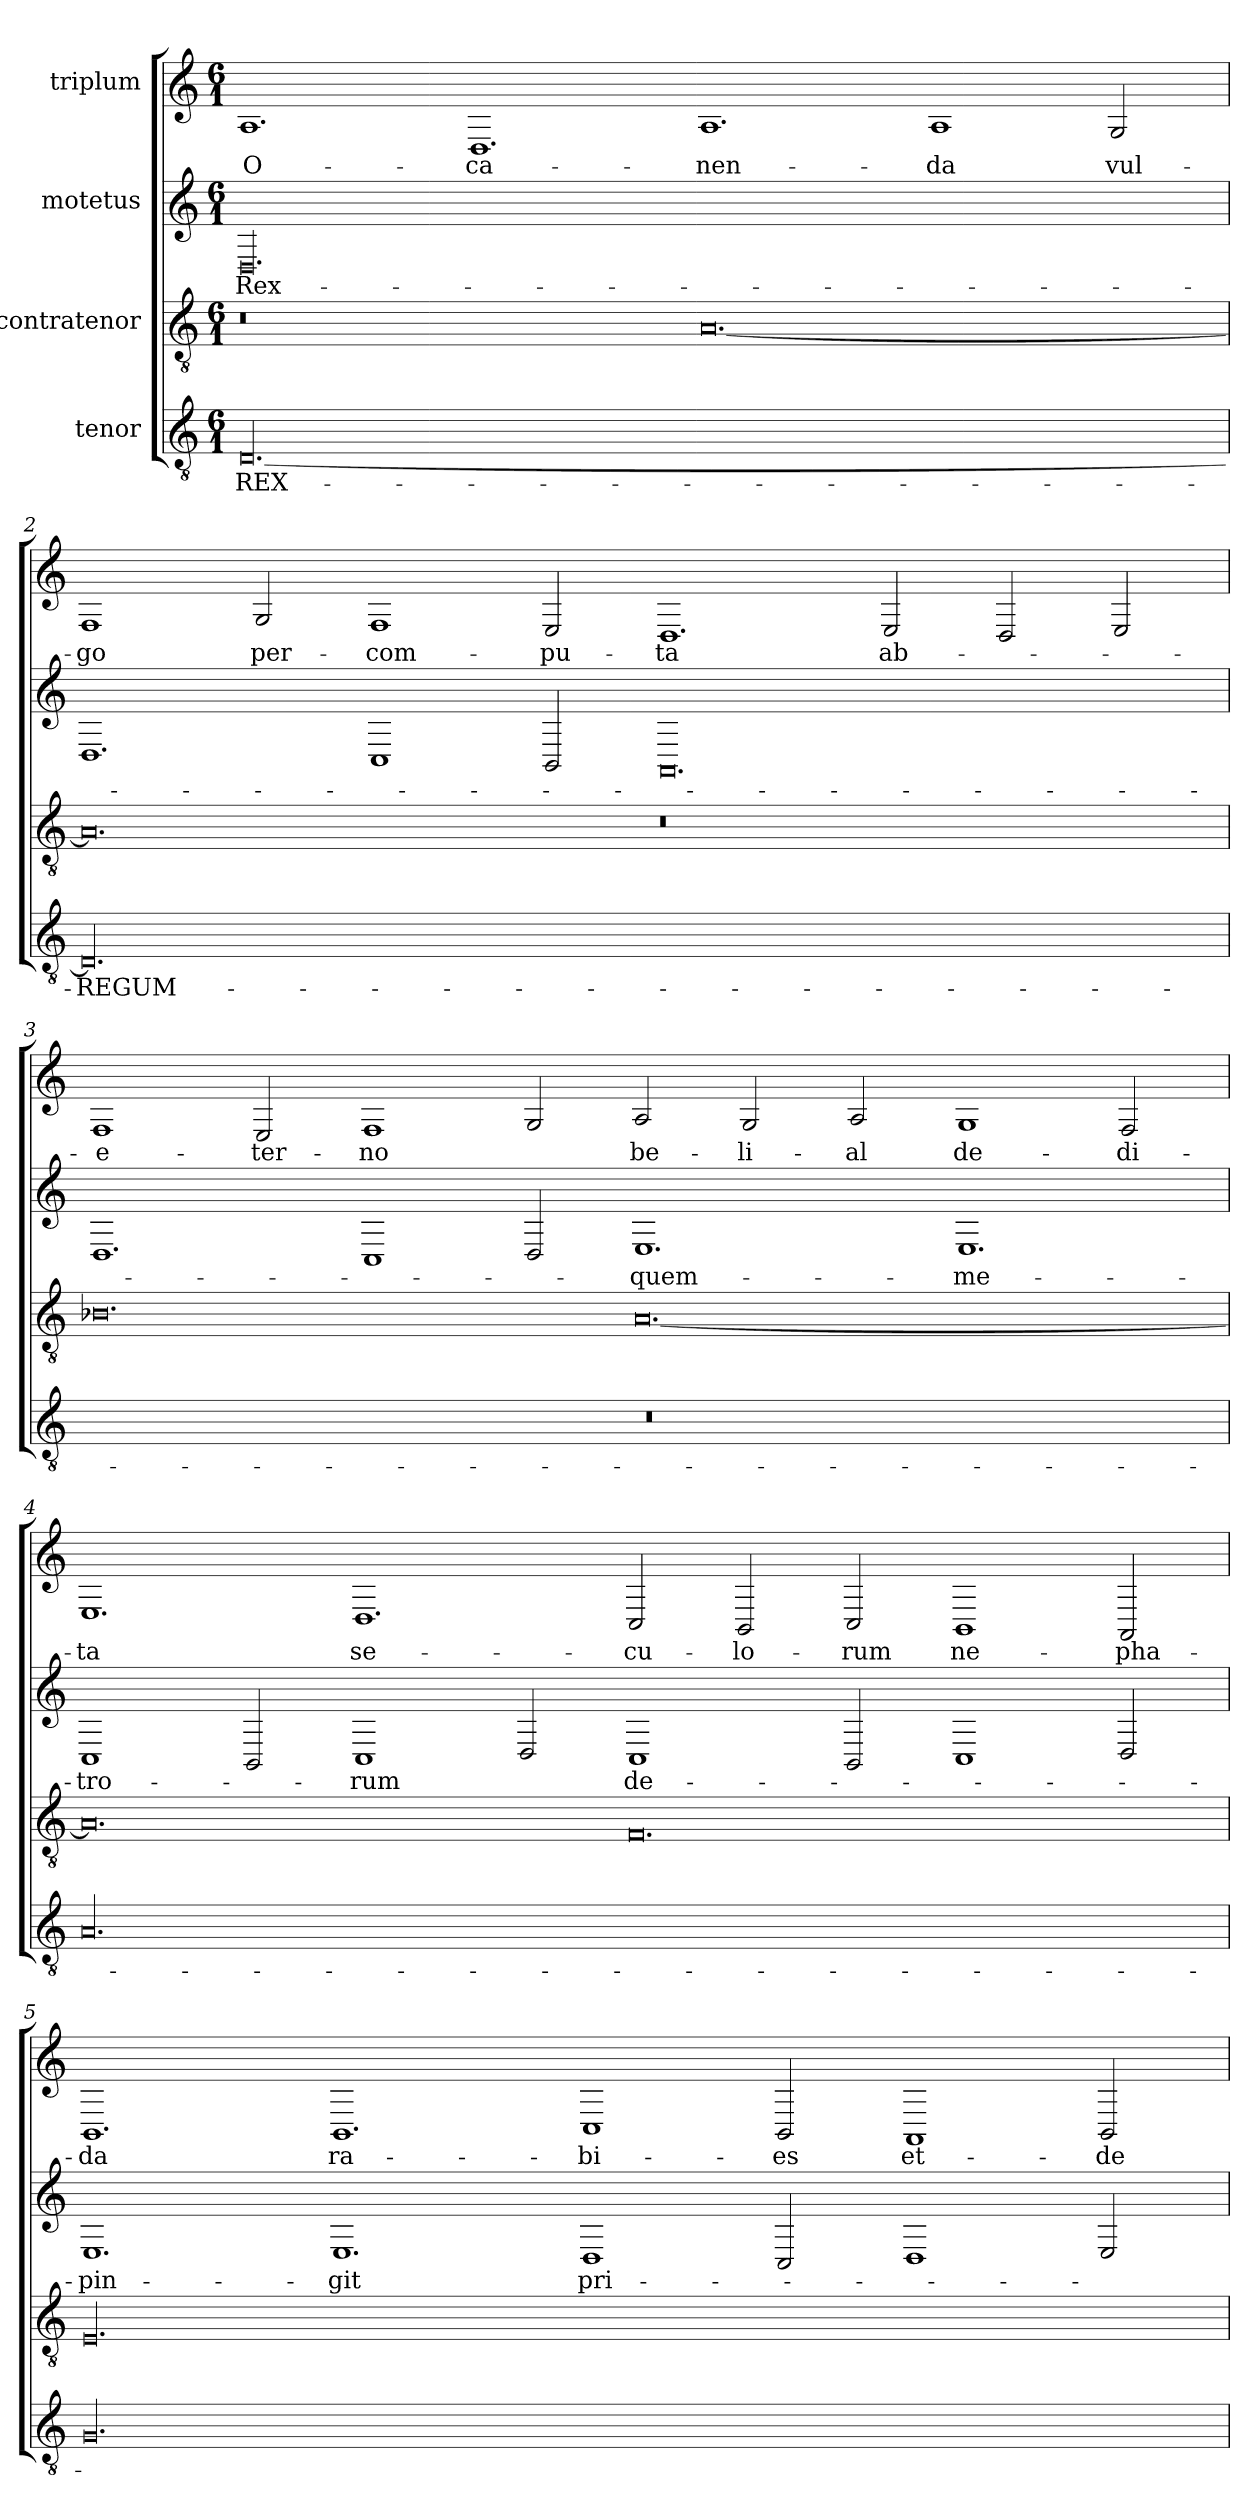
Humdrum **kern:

**kern	**text	**kern	**kern	**text	**kern	**text
*part4	*part4	*part3	*part2	*part2	*part1	*part1
*staff4	*staff4	*staff3	*staff2	*staff2	*staff1	*staff1
*I"tenor	*	*I"contratenor	*I"motetus	*	*I"triplum	*
*clefGv2	*	*clefGv2	*clefG2	*	*clefG2	*
*k[]	*	*k[]	*k[]	*	*k[]	*
*C:	*	*C:	*C:	*	*C:	*
*M6/1	*	*M6/1	*M6/1	*	*M6/1	*
=1	=1	=1	=1	=1	=1	=1
[00.D/	REX-	0.r	00.D/	Rex-	1.A/	O-
.	.	.	.	.	1.D/	ca-
.	.	[0.A/	.	.	1.A/	-nen-
.	.	.	.	.	1A/	-da
.	.	.	.	.	2G/	vul-
=2	=2	=2	=2	=2	=2	=2
00.D/]	REGUM-	0.A/]	1.D/	.	1F/	-go
.	.	.	.	.	2G/	per-
.	.	.	1C/	.	1F/	com-
.	.	.	2BB/	.	2E/	-pu-
.	.	0.r	0.AA/	.	1.D/	-ta
.	.	.	.	.	2E/	ab-
.	.	.	.	.	2D/	.
.	.	.	.	.	2E/	.
=3	=3	=3	=3	=3	=3	=3
00.r	.	0.B-X\	1.D/	.	1F/	e-
.	.	.	.	.	2E/	-ter-
.	.	.	1C/	.	1F/	-no
.	.	.	2D/	.	2G/	.
.	.	[0.A/	1.E/	quem-	2A/	be-
.	.	.	.	.	2G/	-li-
.	.	.	.	.	2A/	-al
.	.	.	1.E/	me-	1G/	de-
.	.	.	.	.	2F/	-di-
=4	=4	=4	=4	=4	=4	=4
00.A/	.	0.A/]	1C/	-tro-	1.E/	-ta
.	.	.	2BB/	.	.	.
.	.	.	1C/	-rum	1.D/	se-
.	.	.	2D/	.	.	.
.	.	0.F/	1C/	de-	2C/	cu-
.	.	.	.	.	2BB/	-lo-
.	.	.	2BB/	.	2C/	-rum
.	.	.	1C/	.	1BB/	ne-
.	.	.	2D/	.	2AA/	-pha-
=5	=5	=5	=5	=5	=5	=5
00.G/	.	00.E/	1.E/	-pin-	1.BB/	-da
.	.	.	1.E/	-git	1.BB/	ra-
.	.	.	1D/	pri-	1C/	-bi-
.	.	.	2C/	.	2BB/	-es
.	.	.	1D/	.	1AA/	et-
.	.	.	2E/	.	2BB/	de-
=	=	=	=	=	=	=
*-	*-	*-	*-	*-	*-	*-
